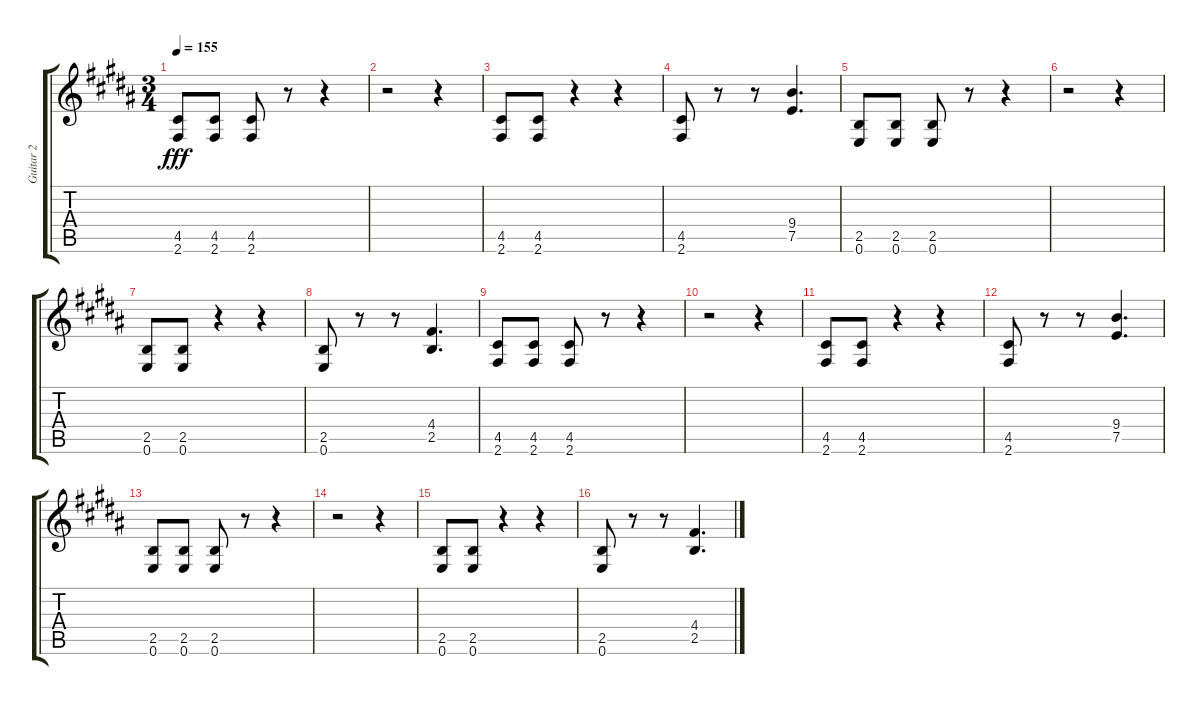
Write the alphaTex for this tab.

\track ("Guitar 2" "Guitar 2") {instrument overdrivenguitar}
\staff {score tabs}
\tuning (E4 B3 G3 D3 A2 E2) {hide}
\ts (3 4)
\tempo 155
\clef g2
\ks b
(4.5 2.6).8{dy fff} (4.5 2.6).8 (4.5 2.6).8 r.8 r.4 |
r.2 r.4 |
(4.5 2.6).8 (4.5 2.6).8 r.4 r.4 |
(4.5 2.6).8 r.8 r.8 (9.4 7.5).4{d} |
(2.5 0.6).8 (2.5 0.6).8 (2.5 0.6).8 r.8 r.4 |
r.2 r.4 |
(2.5 0.6).8 (2.5 0.6).8 r.4 r.4 |
(2.5 0.6).8 r.8 r.8 (4.4 2.5).4{d} |
(4.5 2.6).8 (4.5 2.6).8 (4.5 2.6).8 r.8 r.4 |
r.2 r.4 |
(4.5 2.6).8 (4.5 2.6).8 r.4 r.4 |
(4.5 2.6).8 r.8 r.8 (9.4 7.5).4{d} |
(2.5 0.6).8 (2.5 0.6).8 (2.5 0.6).8 r.8 r.4 |
r.2 r.4 |
(2.5 0.6).8 (2.5 0.6).8 r.4 r.4 |
(2.5 0.6).8 r.8 r.8 (4.4 2.5).4{d}
